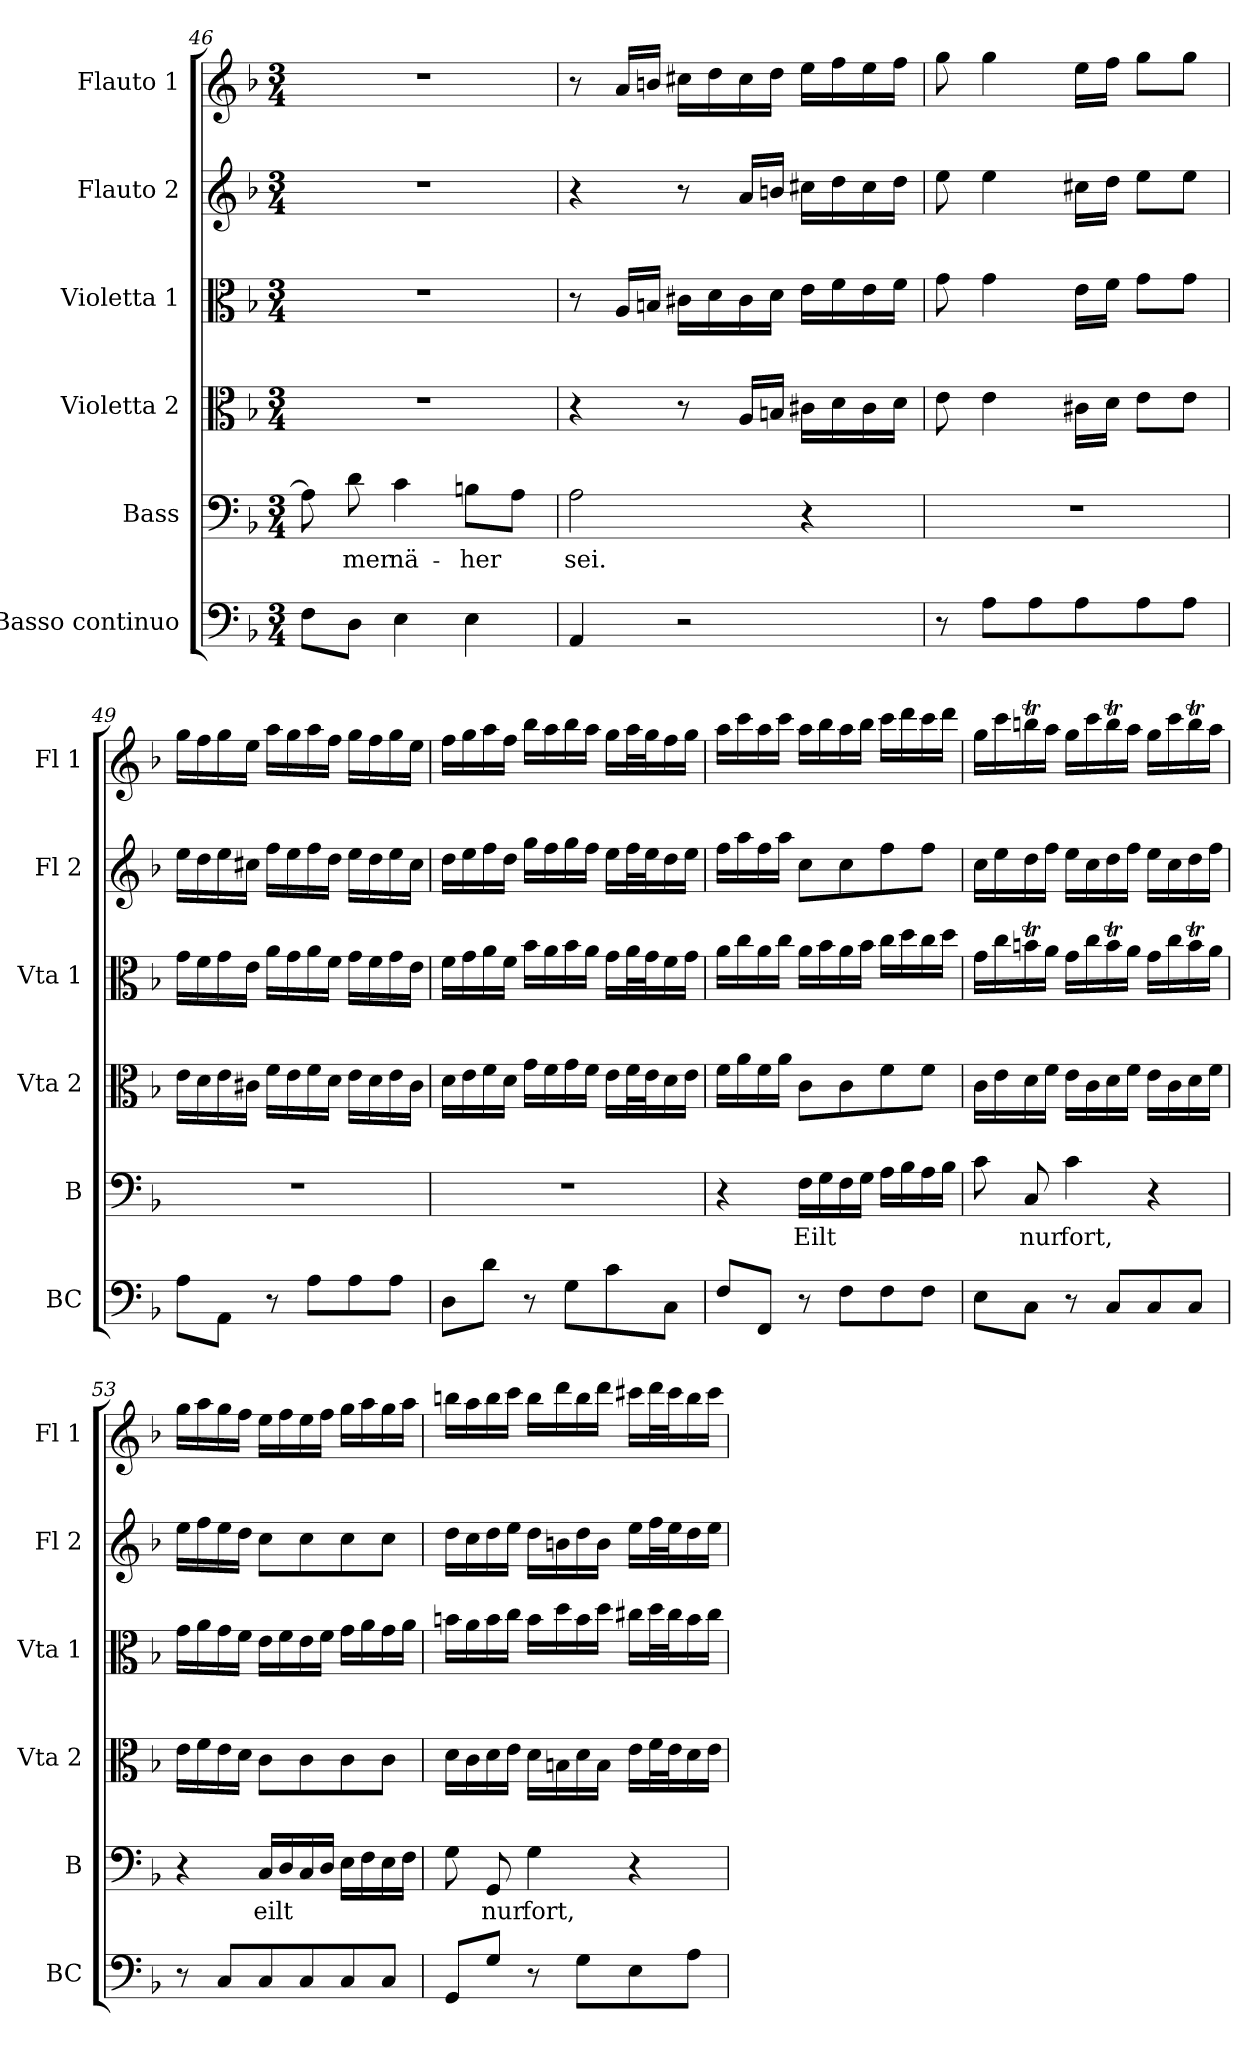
**kern	**kern	**text	**kern	**kern	**kern	**kern
*part6	*part5	*part5	*part4	*part3	*part2	*part1
*staff6	*staff5	*staff5	*staff4	*staff3	*staff2	*staff1
*I"Basso continuo	*I"Bass	*	*I"Violetta 2	*I"Violetta 1	*I"Flauto 2	*I"Flauto 1
*I'BC	*I'B	*	*I'Vta 2	*I'Vta 1	*I'Fl 2	*I'Fl 1
!!LO:PB:g=z
*clefF4	*clefF4	*	*clefC3	*clefC3	*clefG2	*clefG2
*ITrd7c12	*	*	*	*	*	*
*k[b-]	*k[b-]	*	*k[b-]	*k[b-]	*k[b-]	*k[b-]
*F:	*F:	*	*F:	*F:	*F:	*F:
*M3/4	*M3/4	*	*M3/4	*M3/4	*M3/4	*M3/4
=46	=46	=46	=46	=46	=46	=46
8FF\L	8A\]	.	2.r	2.r	2.r	2.r
!	!	!LO:LY:b	!	!	!	!
8DD\J	8d\	-mer	.	.	.	.
!	!	!LO:LY:b	!	!	!	!
4EE\	4c\	nä-	.	.	.	.
!	!	!LO:LY:b	!	!	!	!
4EE\	8Bn\L	-her	.	.	.	.
.	8A\J	.	.	.	.	.
=47	=47	=47	=47	=47	=47	=47
!	!	!LO:LY:b	!	!	!	!
4AAA/	2A\	sei.	4r	8r	4r	8r
.	.	.	.	16A/LL	.	16a/LL
.	.	.	.	16Bn/JJ	.	16bn/JJ
2r	.	.	8r	16c#X\LL	8r	16cc#X\LL
.	.	.	.	16d\	.	16dd\
.	.	.	16A/LL	16c#\	16a/LL	16cc#\
.	.	.	16Bn/JJ	16d\JJ	16bn/JJ	16dd\JJ
.	4r	.	16c#X\LL	16e\LL	16cc#X\LL	16ee\LL
.	.	.	16d\	16f\	16dd\	16ff\
.	.	.	16c#\	16e\	16cc#\	16ee\
.	.	.	16d\JJ	16f\JJ	16dd\JJ	16ff\JJ
=48	=48	=48	=48	=48	=48	=48
8r	2.r	.	8e\	8g\	8ee\	8gg\
8AA\L	.	.	4e\	4g\	4ee\	4gg\
8AA\	.	.	.	.	.	.
8AA\	.	.	16c#X\LL	16e\LL	16cc#X\LL	16ee\LL
.	.	.	16d\JJ	16f\JJ	16dd\JJ	16ff\JJ
8AA\	.	.	8e\L	8g\L	8ee\L	8gg\L
8AA\J	.	.	8e\J	8g\J	8ee\J	8gg\J
=49	=49	=49	=49	=49	=49	=49
8AA\L	2.r	.	16e\LL	16g\LL	16ee\LL	16gg\LL
.	.	.	16d\	16f\	16dd\	16ff\
8AAA\J	.	.	16e\	16g\	16ee\	16gg\
.	.	.	16c#X\JJ	16e\JJ	16cc#X\JJ	16ee\JJ
8r	.	.	16f\LL	16a\LL	16ff\LL	16aa\LL
.	.	.	16e\	16g\	16ee\	16gg\
8AA\L	.	.	16f\	16a\	16ff\	16aa\
.	.	.	16d\JJ	16f\JJ	16dd\JJ	16ff\JJ
8AA\	.	.	16e\LL	16g\LL	16ee\LL	16gg\LL
.	.	.	16d\	16f\	16dd\	16ff\
8AA\J	.	.	16e\	16g\	16ee\	16gg\
.	.	.	16c#\JJ	16e\JJ	16cc#\JJ	16ee\JJ
=50	=50	=50	=50	=50	=50	=50
8DD\L	2.r	.	16d\LL	16f\LL	16dd\LL	16ff\LL
.	.	.	16e\	16g\	16ee\	16gg\
8D\J	.	.	16f\	16a\	16ff\	16aa\
.	.	.	16d\JJ	16f\JJ	16dd\JJ	16ff\JJ
8r	.	.	16g\LL	16b-\LL	16gg\LL	16bb-\LL
.	.	.	16f\	16a\	16ff\	16aa\
8GG\L	.	.	16g\	16b-\	16gg\	16bb-\
.	.	.	16f\JJ	16a\JJ	16ff\JJ	16aa\JJ
8C\	.	.	16e\LL	16g\LL	16ee\LL	16gg\LL
.	.	.	32f\L	32a\L	32ff\L	32aa\L
.	.	.	32e\J	32g\J	32ee\J	32gg\J
8CC\J	.	.	16d\	16f\	16dd\	16ff\
.	.	.	16e\JJ	16g\JJ	16ee\JJ	16gg\JJ
=51	=51	=51	=51	=51	=51	=51
8FF/L	4r	.	16f\LL	16a\LL	16ff\LL	16aa\LL
.	.	.	16a\	16cc\	16aa\	16ccc\
8FFF/J	.	.	16f\	16a\	16ff\	16aa\
.	.	.	16a\JJ	16cc\JJ	16aa\JJ	16ccc\JJ
!	!	!LO:LY:b	!	!	!	!
8r	16F\LL	Eilt	8c\L	16a\LL	8cc\L	16aa\LL
.	16G\	.	.	16b-\	.	16bb-\
8FF\L	16F\	.	8c\	16a\	8cc\	16aa\
.	16G\JJ	.	.	16b-\JJ	.	16bb-\JJ
8FF\	16A\LL	.	8f\	16cc\LL	8ff\	16ccc\LL
.	16B-\	.	.	16dd\	.	16ddd\
8FF\J	16A\	.	8f\J	16cc\	8ff\J	16ccc\
.	16B-\JJ	.	.	16dd\JJ	.	16ddd\JJ
!!LO:LB:g=z
=52	=52	=52	=52	=52	=52	=52
8EE\L	8c\	.	16c\LL	16g\LL	16cc\LL	16gg\LL
.	.	.	16e\	16cc\	16ee\	16ccc\
!	!	!LO:LY:b	!	!	!	!
8CC\J	8C/	nur	16d\	16bnt\	16dd\	16bbnt\
.	.	.	16f\JJ	16a\JJ	16ff\JJ	16aa\JJ
!	!	!LO:LY:b	!	!	!	!
8r	4c\	fort,	16e\LL	16g\LL	16ee\LL	16gg\LL
.	.	.	16c\	16cc\	16cc\	16ccc\
8CC/L	.	.	16d\	16bt\	16dd\	16bbt\
.	.	.	16f\JJ	16a\JJ	16ff\JJ	16aa\JJ
8CC/	4r	.	16e\LL	16g\LL	16ee\LL	16gg\LL
.	.	.	16c\	16cc\	16cc\	16ccc\
8CC/J	.	.	16d\	16bt\	16dd\	16bbt\
.	.	.	16f\JJ	16a\JJ	16ff\JJ	16aa\JJ
=53	=53	=53	=53	=53	=53	=53
8r	4r	.	16e\LL	16g\LL	16ee\LL	16gg\LL
.	.	.	16f\	16a\	16ff\	16aa\
8CC/L	.	.	16e\	16g\	16ee\	16gg\
.	.	.	16d\JJ	16f\JJ	16dd\JJ	16ff\JJ
!	!	!LO:LY:b	!	!	!	!
8CC/	16C/LL	eilt	8c\L	16e\LL	8cc\L	16ee\LL
.	16D/	.	.	16f\	.	16ff\
8CC/	16C/	.	8c\	16e\	8cc\	16ee\
.	16D/JJ	.	.	16f\JJ	.	16ff\JJ
8CC/	16E\LL	.	8c\	16g\LL	8cc\	16gg\LL
.	16F\	.	.	16a\	.	16aa\
8CC/J	16E\	.	8c\J	16g\	8cc\J	16gg\
.	16F\JJ	.	.	16a\JJ	.	16aa\JJ
=54	=54	=54	=54	=54	=54	=54
8GGG/L	8G\	.	16d\LL	16bn\LL	16dd\LL	16bbn\LL
.	.	.	16c\	16a\	16cc\	16aa\
!	!	!LO:LY:b	!	!	!	!
8GG/J	8GG/	nur	16d\	16b\	16dd\	16bb\
.	.	.	16e\JJ	16cc\JJ	16ee\JJ	16ccc\JJ
!	!	!LO:LY:b	!	!	!	!
8r	4G\	fort,	16d\LL	16b\LL	16dd\LL	16bb\LL
.	.	.	16Bn\	16dd\	16bn\	16ddd\
8GG\L	.	.	16d\	16b\	16dd\	16bb\
.	.	.	16B\JJ	16dd\JJ	16b\JJ	16ddd\JJ
8EE\	4r	.	16e\LL	16cc#X\LL	16ee\LL	16ccc#X\LL
.	.	.	32f\L	32dd\L	32ff\L	32ddd\L
.	.	.	32e\J	32cc#\J	32ee\J	32ccc#\J
8AA\J	.	.	16d\	16b\	16dd\	16bb\
.	.	.	16e\JJ	16cc#\JJ	16ee\JJ	16ccc#\JJ
=	=	=	=	=	=	=
*-	*-	*-	*-	*-	*-	*-
